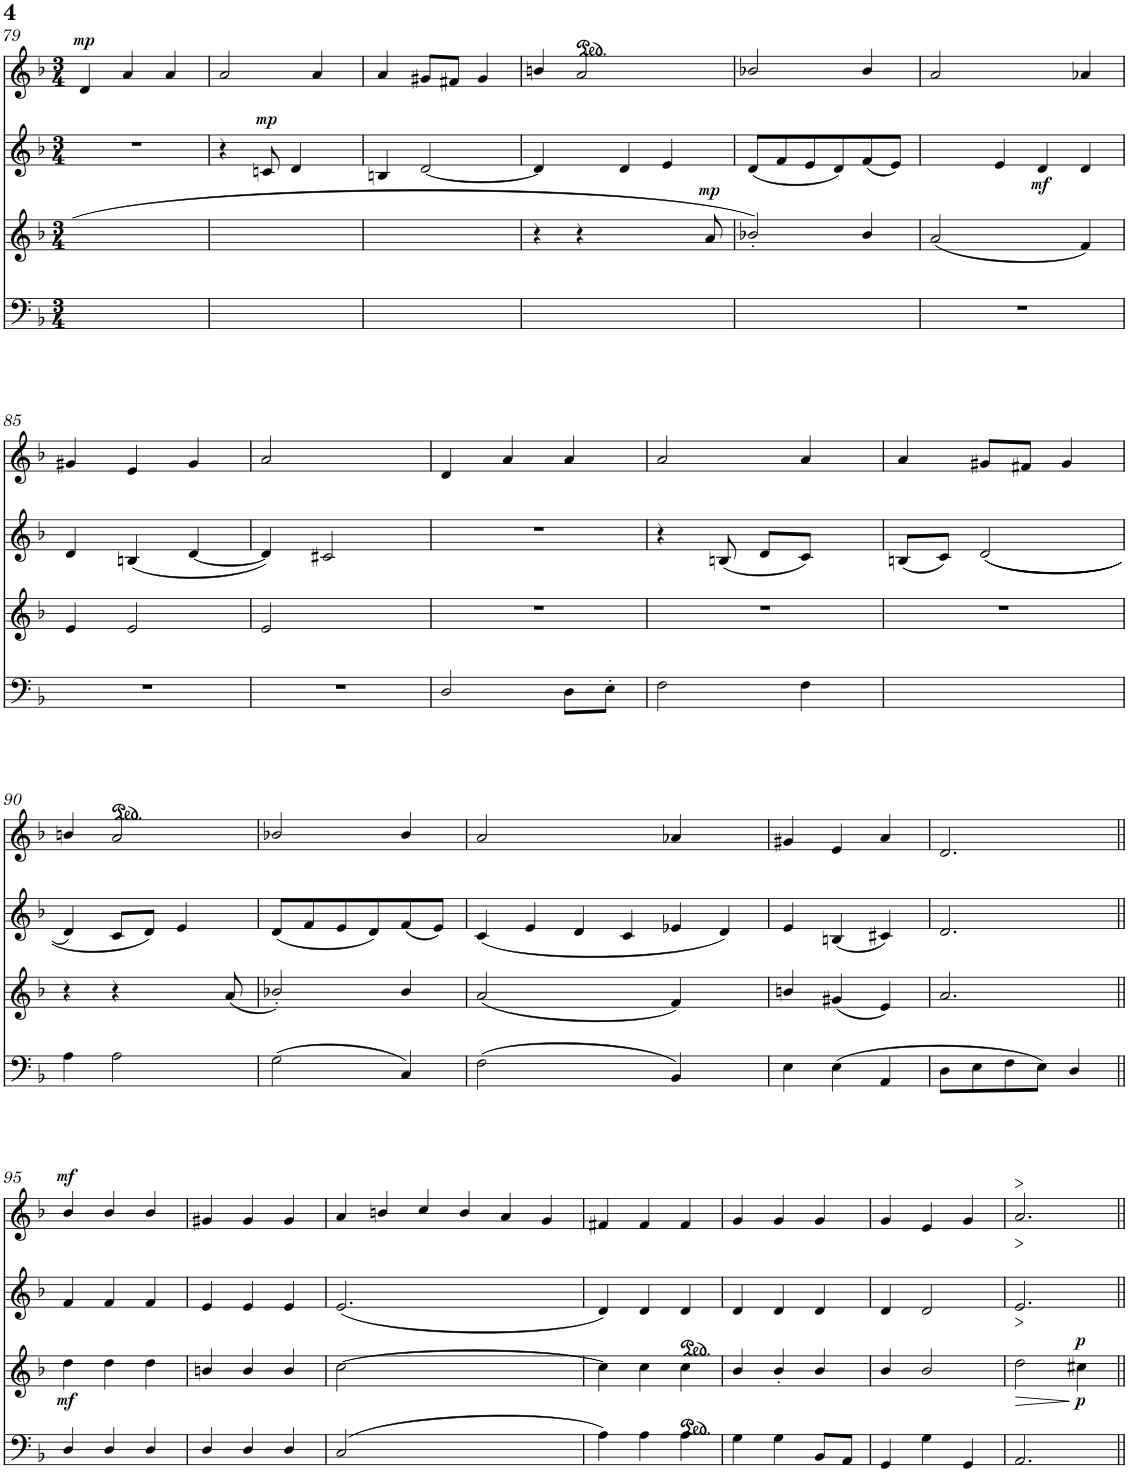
**kern	**kern	**dynam	**kern	**dynam	**kern	**dynam
*part4	*part3	*part3	*part2	*part2	*part1	*part1
*staff4	*staff3	*staff3	*staff2	*staff2	*staff1	*staff1
*I"Voice	*I"Voice	*	*I"Voice	*	*I"Voice	*
*I'V	*I'V	*	*I'V	*	*I'V	*
!!LO:PB:g=z
*clefF4	*clefG2	*	*clefG2	*	*clefG2	*
*k[b-]	*k[b-]	*	*k[b-]	*	*k[b-]	*
*M3/4	*M3/4	*	*M3/4	*	*M3/4	*
=79	=79	=79	=79	=79	=79	=79
!	!	!	!	!	!	!LO:DY:a
2.ryy	2.ryy	.	2.r	.	4d/	mp
.	.	.	.	.	4a/	.
.	.	.	.	.	4a/	.
=80	=80	=80	=80	=80	=80	=80
2.ryy	2.ryy	.	4r	.	2a/	.
!	!	!	!	!LO:DY:a	!	!
.	.	.	8cn/	mp	.	.
.	.	.	4d/	.	.	.
.	.	.	.	.	4a/	.
.	.	.	8ryy	.	.	.
=81	=81	=81	=81	=81	=81	=81
2.ryy	2.ryy	.	4Bn/	.	4a/	.
.	.	.	[<2d/	.	8g#X/L	.
.	.	.	.	.	8f#X/J	.
.	.	.	.	.	4g#/	.
=82	=82	=82	=82	=82	=82	=82
2.ryy	4r	.	4d/]	.	4bn/	.
.	4r	.	4ryy	.	2a/	.
.	4ryy	.	4d/	.	.	.
4.ryy	4ryy	.	4e/	.	4.ryy	.
!	!	!LO:DY:a	!	!	!	!
.	8a/	mp	8ryy	.	.	.
=83	=83	=83	=83	=83	=83	=83
2.ryy	2b-X'/	.	(<8d/L	.	2b-X/	.
.	.	.	8f/	.	.	.
.	.	.	8e/	.	.	.
.	.	.	8d/)	.	.	.
.	4ryy	.	(<8f/	.	4b-/	.
.	.	.	8e/J)	.	.	.
4ryy	4b-/	.	4ryy	.	4ryy	.
=84	=84	=84	=84	=84	=84	=84
2.r	(<2a/	.	2ryy	.	2a/	.
.	4ryy	.	4e/	.	4ryy	.
!	!	!	!	!LO:DY:b	!	!
2ryy	4ryy	.	4d/	mf	4ryy	.
.	4f/)	.	4d/	.	4a-X/	.
!!LO:LB:g=z
=85	=85	=85	=85	=85	=85	=85
2.r	4e/	.	4d/	.	4g#X/	.
.	4ryy	.	(<4Bn/	.	4ryy	.
.	2e/	.	[<4d/	.	4e/	.
4ryy	.	.	4ryy	.	4g#/	.
=86	=86	=86	=86	=86	=86	=86
2.r	2e/	.	4d/])	.	2a/	.
.	.	.	2c#X/	.	.	.
.	4ryy	.	.	.	4ryy	.
=87	=87	=87	=87	=87	=87	=87
2D/	2.r	.	2.r	.	4d/	.
.	.	.	.	.	4a/	.
8D\L	.	.	.	.	4a/	.
8E'\J	.	.	.	.	.	.
=88	=88	=88	=88	=88	=88	=88
2F\	2.r	.	4r	.	2a/	.
.	.	.	(<8Bn/	.	.	.
.	.	.	8d/L	.	.	.
4F\	.	.	8c/J)	.	4a/	.
.	.	.	8ryy	.	.	.
=89	=89	=89	=89	=89	=89	=89
2.ryy	2.r	.	(<8Bn/L	.	4a/	.
.	.	.	8c/J)	.	.	.
.	.	.	(<(<2d/	.	8g#X/L	.
.	.	.	.	.	8f#X/J	.
.	.	.	.	.	4g#/	.
!!LO:LB:g=z
=90	=90	=90	=90	=90	=90	=90
4A\	4r	.	4d/)	.	4bn/	.
2A\	4r	.	8c/L	.	2a/	.
.	.	.	8d/J)	.	.	.
.	4ryy	.	4e/	.	.	.
8ryy	(<8a/	.	8ryy	.	8ryy	.
=91	=91	=91	=91	=91	=91	=91
(>2G\	2b-X'/)	.	(<8d/L	.	2b-X/	.
.	.	.	8f/	.	.	.
.	.	.	8e/	.	.	.
.	.	.	8d/)	.	.	.
4C/)	4b-/	.	(<8f/	.	4b-/	.
.	.	.	8e/J)	.	.	.
=92	=92	=92	=92	=92	=92	=92
(>2F\	(<2a/	.	(<4c/	.	2a/	.
.	.	.	4e/	.	.	.
4ryy	4ryy	.	4d/	.	4ryy	.
4ryy	4ryy	.	4c/	.	4ryy	.
4BB-/)	4f/)	.	4e-X/	.	4a-X/	.
4ryy	4ryy	.	4d/)	.	4ryy	.
=93	=93	=93	=93	=93	=93	=93
4E\	4bn/	.	4e/	.	4g#X/	.
4ryy	4ryy	.	(<4Bn/	.	4ryy	.
(>4E\	(<4g#X/	.	4c#X/)	.	4e/	.
4AA/	4e/)	.	4ryy	.	4a/	.
=94	=94	=94	=94	=94	=94	=94
8D\L	2.a/	.	2.d/	.	2.d/	.
8E\	.	.	.	.	.	.
8F\	.	.	.	.	.	.
8E\J)	.	.	.	.	.	.
4D/	.	.	.	.	.	.
!!LO:LB:g=z
=95||	=95||	=95||	=95||	=95||	=95||	=95||
!	!	!LO:DY:b	!	!	!	!LO:DY:a
4D/	4dd\	mf	4f/	.	4b-/	mf
4D/	4dd\	.	4f/	.	4b-/	.
4D/	4dd\	.	4f/	.	4b-/	.
=96	=96	=96	=96	=96	=96	=96
4D/	4bn/	.	4e/	.	4g#X/	.
4D/	4b/	.	4e/	.	4g#/	.
4D/	4b/	.	4e/	.	4g#/	.
=97	=97	=97	=97	=97	=97	=97
(>2C/	[>2cc\	.	(<2.e/	.	4a/	.
.	.	.	.	.	4bn/	.
4ryy	4ryy	.	.	.	4cc/	.
2.ryy	2.ryy	.	2.ryy	.	4b/	.
.	.	.	.	.	4a/	.
.	.	.	.	.	4g/	.
=98	=98	=98	=98	=98	=98	=98
4A\)	4cc\]	.	4d/)	.	4f#X/	.
2.ryy	2.ryy	.	4d/	.	4f#/	.
.	.	.	4d/	.	4f#/	.
.	.	.	2.ryy	.	2.ryy	.
4A\	4cc\	.	.	.	.	.
4A\	4cc\	.	.	.	.	.
=99	=99	=99	=99	=99	=99	=99
4G\	4b-/	.	4d/	.	4g/	.
4G\	4b-'/	.	4d/	.	4g/	.
8BB-/L	4b-/	.	4d/	.	4g/	.
8AA/J	.	.	.	.	.	.
=100	=100	=100	=100	=100	=100	=100
4GG/	4b-/	.	4d/	.	4g/	.
4G\	2b-/	.	2d/	.	4e/	.
4GG/	.	.	.	.	4g/	.
=101	=101	=101	=101	=101	=101	=101
2.AA/	2dd\	.	2.e/	.	2.a/	.
!	!	!LO:DY:a	!	!	!	!
!	!	!LO:DY:n=1:b	!	!	!	!
.	4cc#X\	p p	.	.	.	.
=||	=||	=||	=||	=||	=||	=||
*-	*-	*-	*-	*-	*-	*-
